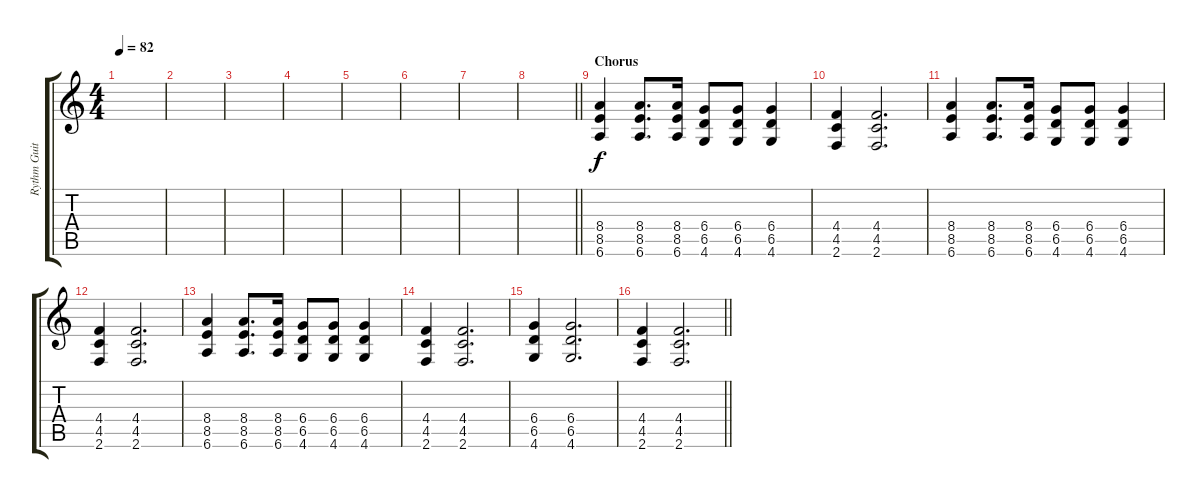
\track ("Rythm Guitar" "Rythm Guit") {instrument distortionguitar}
\staff {score tabs}
\tuning (Eb4 Bb3 Gb3 Db3 Ab2 Eb2) {hide}
\ts (4 4)
\tempo 82
\clef g2
\ks c
|
|
|
|
|
|
|
\barLineRight lightlight
|
\section ("" "Chorus")
(8.4 8.5 6.6).4 (8.4 8.5 6.6).8{d} (8.4 8.5 6.6).16 (6.4 6.5 4.6).8 (6.4 6.5 4.6).8 (6.4 6.5 4.6).4 |
(4.4 4.5 2.6).4 (4.4 4.5 2.6).2{d} |
(8.4 8.5 6.6).4 (8.4 8.5 6.6).8{d} (8.4 8.5 6.6).16 (6.4 6.5 4.6).8 (6.4 6.5 4.6).8 (6.4 6.5 4.6).4 |
(4.4 4.5 2.6).4 (4.4 4.5 2.6).2{d} |
(8.4 8.5 6.6).4 (8.4 8.5 6.6).8{d} (8.4 8.5 6.6).16 (6.4 6.5 4.6).8 (6.4 6.5 4.6).8 (6.4 6.5 4.6).4 |
(4.4 4.5 2.6).4 (4.4 4.5 2.6).2{d} |
(6.4 6.5 4.6).4 (6.4 6.5 4.6).2{d} |
\barLineRight lightlight
(4.4 4.5 2.6).4 (4.4 4.5 2.6).2{d}
